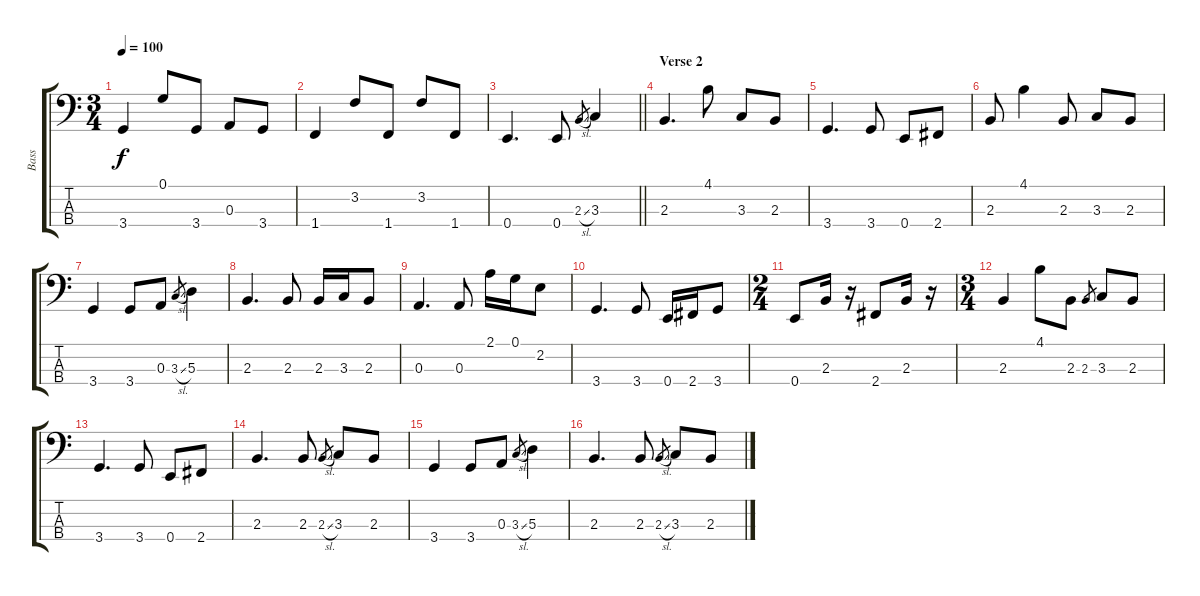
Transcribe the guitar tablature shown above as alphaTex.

\track ("Bass" "Bass") {instrument electricbasspick}
\staff {score tabs}
\tuning (G2 D2 A1 E1) {hide}
\ts (3 4)
\tempo 100
\clef f4
\ks c
3.4.4{dy f} 0.1.8 3.4.8 0.3.8 3.4.8 |
1.4.4 3.2.8 1.4.8 3.2.8 1.4.8 |
\barLineRight lightlight
0.4.4{d} 0.4.8 2.3{sl}.8{gr} 3.3.4 |
\section ("" "Verse 2")
2.3.4{d} 4.1.8 3.3.8 2.3.8 |
3.4.4{d} 3.4.8 0.4.8 2.4.8 |
2.3.8 4.1.4 2.3.8 3.3.8 2.3.8 |
3.4.4 3.4.8 0.3.8 3.3{sl}.8{gr} 5.3.4 |
2.3.4{d} 2.3.8 2.3.16 3.3.16 2.3.8 |
0.3.4{d} 0.3.8 2.1.16 0.1.16 2.2.8 |
3.4.4{d} 3.4.8 0.4.16 2.4.16 3.4.8 |
\ts (2 4)
0.4.8 2.3.16 r.16 2.4.8 2.3.16 r.16 |
\ts (3 4)
2.3.4 4.1.8 2.3.8 2.3.8{gr} 3.3.8 2.3.8 |
3.4.4{d} 3.4.8 0.4.8 2.4.8 |
2.3.4{d} 2.3.8 2.3{sl}.8{gr} 3.3.8 2.3.8 |
3.4.4 3.4.8 0.3.8 3.3{sl}.8{gr} 5.3.4 |
2.3.4{d} 2.3.8 2.3{sl}.8{gr} 3.3.8 2.3.8
